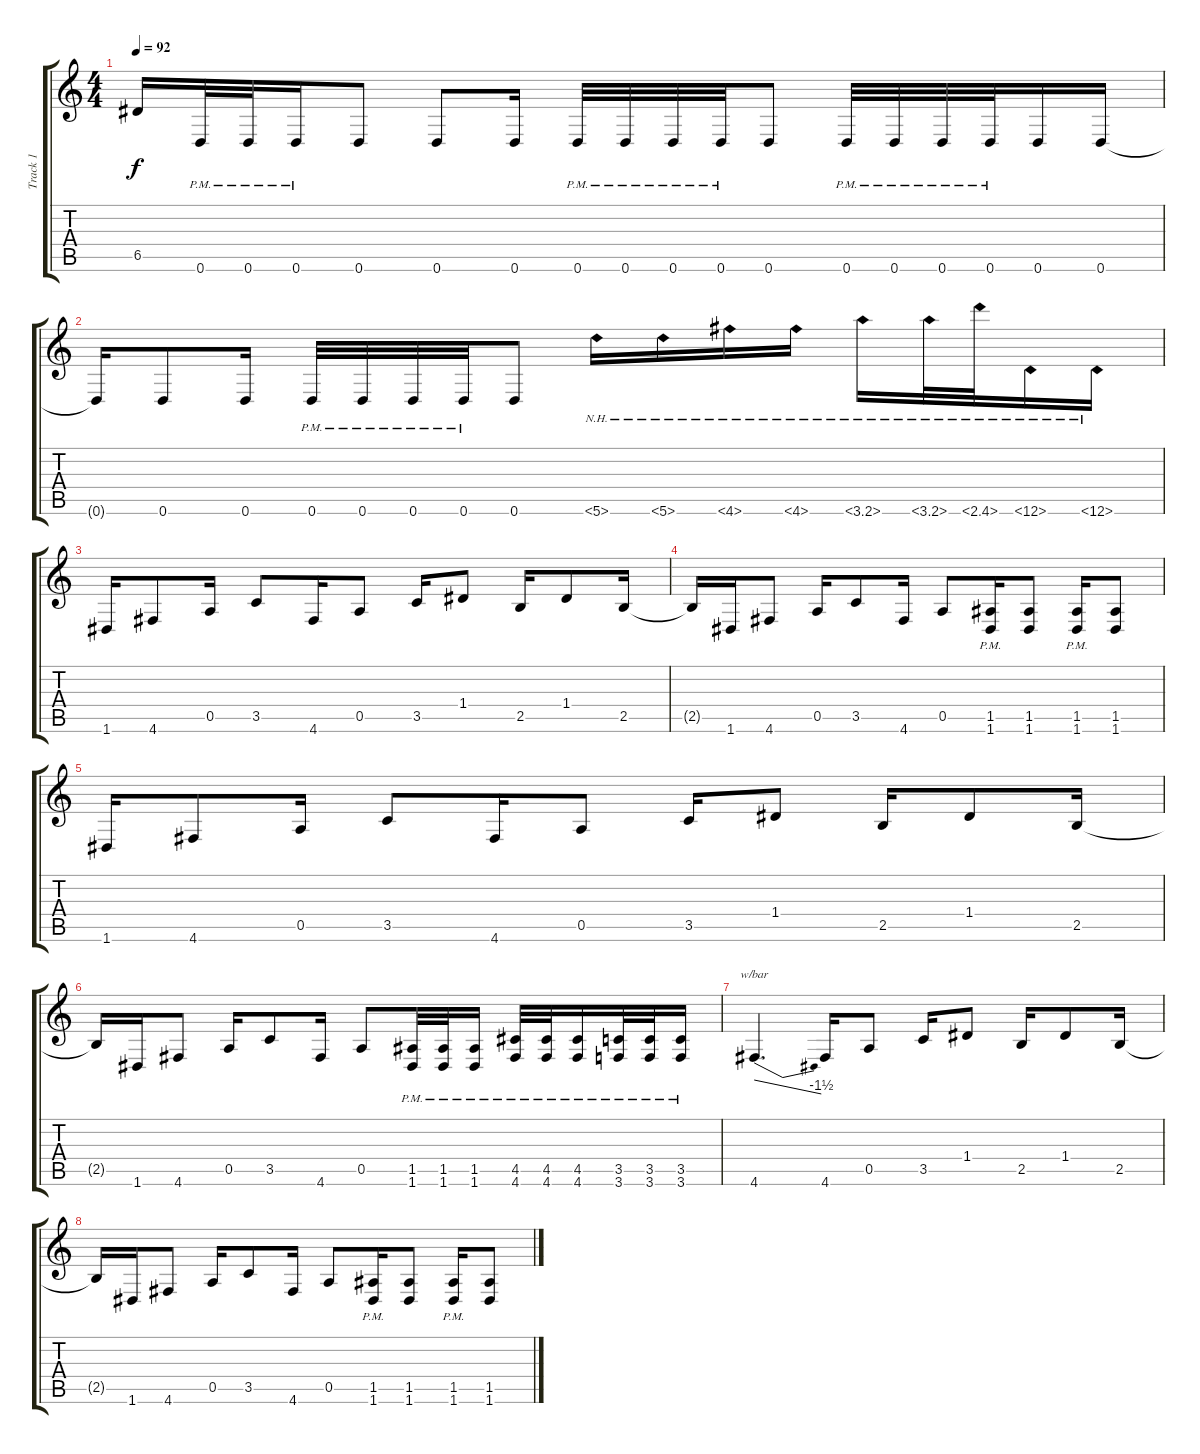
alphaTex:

\track ("Track 1" "Track 1") {instrument distortionguitar}
\staff {score tabs}
\tuning (E4 B3 G3 D3 A2 D2) {hide}
\ts (4 4)
\tempo 92
\clef g2
\ks c
6.5.16{dy f} 0.6{pm}.32 0.6{pm}.32 0.6{pm}.16 0.6.8 0.6.8 0.6.16 0.6{pm}.32 0.6{pm}.32 0.6{pm}.32 0.6{pm}.32 0.6.8 0.6{pm}.32 0.6{pm}.32 0.6{pm}.32 0.6{pm}.32 0.6.16 0.6.16 |
0.6{t}.16 0.6.8 0.6.16 0.6{pm}.32 0.6{pm}.32 0.6{pm}.32 0.6{pm}.32 0.6.8 5.6{nh}.16 5.6{nh}.16 4.6{nh}.16 4.6{nh}.16 3.6{nh}.16 3.6{nh}.32 2.6{nh}.32 1.6{nh}.16 1.6{nh}.16 |
1.6.16 4.6.8 0.5.16 3.5.8 4.6.16 0.5.8 3.5.16 1.4.8 2.5.16 1.4.8 2.5.16 |
2.5{t}.16 1.6.16 4.6.8 0.5.16 3.5.8 4.6.16 0.5.8 (1.5{pm} 1.6{pm}).16 (1.5 1.6).8 (1.5{pm} 1.6{pm}).16 (1.5 1.6).8 |
1.6.16 4.6.8 0.5.16 3.5.8 4.6.16 0.5.8 3.5.16 1.4.8 2.5.16 1.4.8 2.5.16 |
2.5{t}.16 1.6.16 4.6.8 0.5.16 3.5.8 4.6.16 0.5.8 (1.5{pm} 1.6{pm}).32 (1.5{pm} 1.6{pm}).32 (1.5{pm} 1.6{pm}).16 (4.5{pm} 4.6{pm}).32 (4.5{pm} 4.6{pm}).32 (4.5{pm} 4.6{pm}).16 (3.5{pm} 3.6{pm}).32 (3.5{pm} 3.6{pm}).32 (3.5{pm} 3.6{pm}).16 |
4.6.4{d tbe (dive default 0 0 60 -6)} 4.6.16 0.5.8 3.5.16 1.4.8 2.5.16 1.4.8 2.5.16 |
2.5{t}.16 1.6.16 4.6.8 0.5.16 3.5.8 4.6.16 0.5.8 (1.5{pm} 1.6{pm}).16 (1.5 1.6).8 (1.5{pm} 1.6{pm}).16 (1.5 1.6).8
